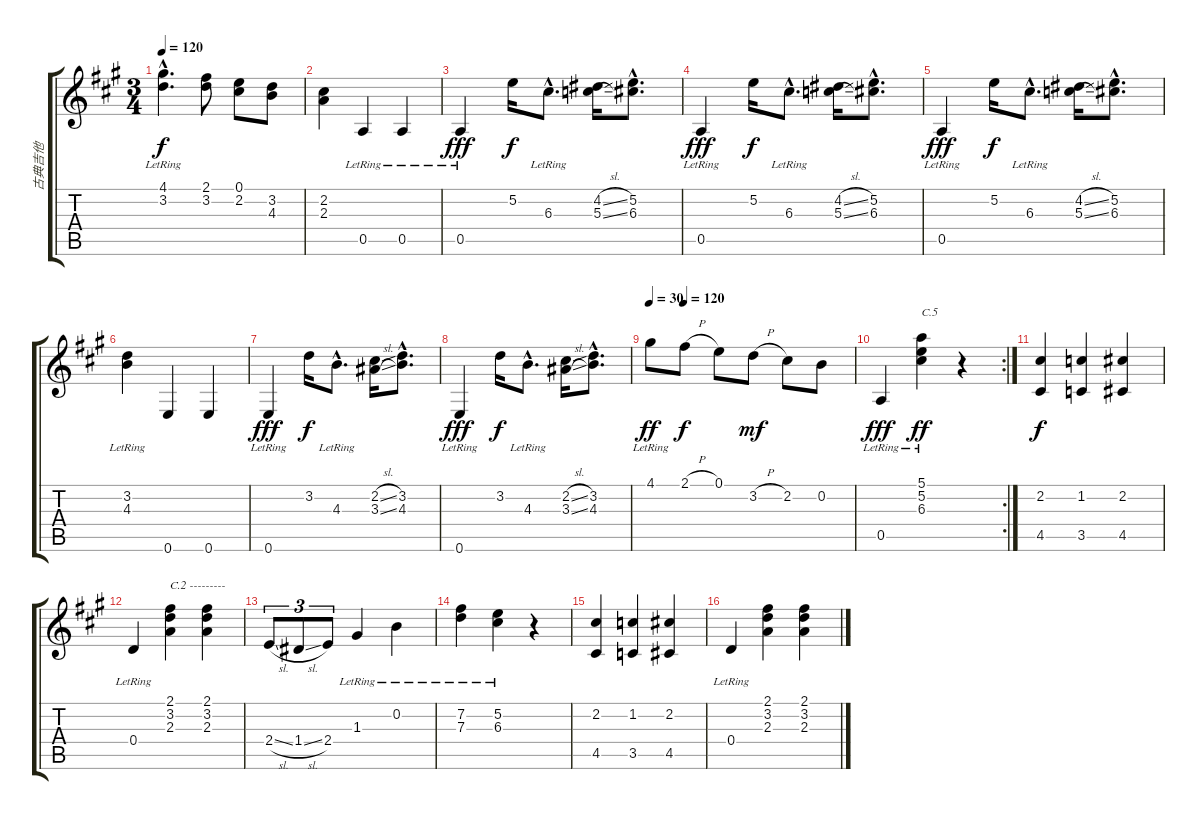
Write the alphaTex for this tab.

\track ("古典吉他" "古典吉他") {instrument acousticguitarnylon}
\staff {score tabs}
\tuning (E4 B3 G3 D3 A2 E2) {hide}
\ts (3 4)
\tempo 120
\clef g2
\ks a
(4.1{hac lr} 3.2{hac lr}).4{d dy f} (2.1 3.2).8 (0.1 2.2).8 (3.2 4.3).8 |
(2.2 2.3).4 0.5{lr}.4 0.5{lr}.4 |
0.5{lr}.4{dy fff} 5.2.16{dy f} 6.3{hac lr}.8{d} (4.2{sl} 5.3{sl}).16 (5.2{hac} 6.3{hac}).8{d} |
0.5{lr}.4{dy fff} 5.2.16{dy f} 6.3{hac lr}.8{d} (4.2{sl} 5.3{sl}).16 (5.2{hac} 6.3{hac}).8{d} |
0.5{lr}.4{dy fff} 5.2.16{dy f} 6.3{hac lr}.8{d} (4.2{sl} 5.3{sl}).16 (5.2{hac} 6.3{hac}).8{d} |
(3.2{lr} 4.3{lr}).4 0.6.4 0.6.4 |
0.6{lr}.4{dy fff} 3.2.16{dy f} 4.3{hac lr}.8{d} (2.2{sl} 3.3{sl}).16 (3.2{hac} 4.3{hac}).8{d} |
0.6{lr}.4{dy fff} 3.2.16{dy f} 4.3{hac lr}.8{d} (2.2{sl} 3.3{sl}).16 (3.2{hac} 4.3{hac}).8{d} |
\tempo 30
\tempo (120 0.16666666666666666)
4.1{lr}.8{dy ff} 2.1{h}.8{dy f} 0.1.8 3.2{h}.8{dy mf} 2.2.8 0.2.8 |
\rc 2
0.5{lr}.4{dy fff} (5.1{lr} 5.2{lr} 6.3{lr}).4{txt "C.5" dy ff} r.4 |
(2.2 4.5).4{dy f} (1.2 3.5).4 (2.2 4.5).4 |
0.4{lr}.4 (2.1 3.2 2.3).4{txt "C.2 ---------"} (2.1 3.2 2.3).4 |
2.4{sl}.8{tu (3 2)} 1.4{sl}.8{tu (3 2)} 2.4.8{tu (3 2)} 1.3{lr}.4 0.2{lr}.4 |
(7.2{lr} 7.3{lr}).4 (5.2{lr} 6.3{lr}).4 r.4 |
(2.2 4.5).4 (1.2 3.5).4 (2.2 4.5).4 |
0.4{lr}.4 (2.1 3.2 2.3).4 (2.1 3.2 2.3).4
